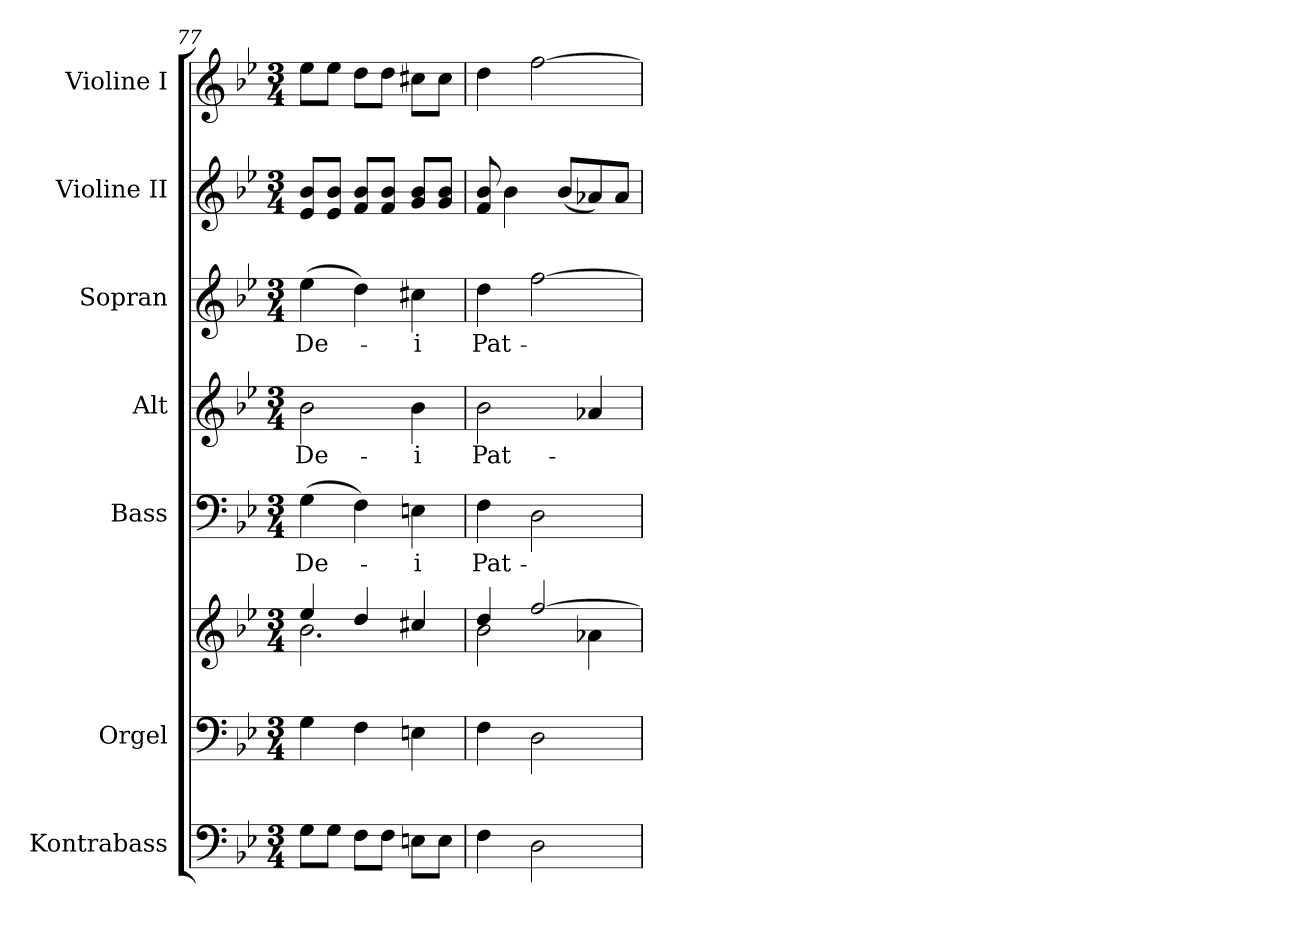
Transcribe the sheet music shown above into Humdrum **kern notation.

**kern	**kern	**kern	**kern	**text	**kern	**text	**kern	**text	**kern	**kern
*part7	*part6	*part6	*part5	*part5	*part4	*part4	*part3	*part3	*part2	*part1
*staff8	*staff7	*staff6	*staff5	*staff5	*staff4	*staff4	*staff3	*staff3	*staff2	*staff1
*I"Kontrabass	*I"Orgel	*	*I"Bass	*	*I"Alt	*	*I"Sopran	*	*I"Violine II	*I"Violine I
*I'Kb.	*I'Org.	*	*I'B	*	*I'A	*	*I'S	*	*I'Vl. II	*I'Vl. I
*clefF4	*clefF4	*clefG2	*clefF4	*	*clefG2	*	*clefG2	*	*clefG2	*clefG2
*ITrd7c12	*	*	*	*	*	*	*	*	*	*
*k[b-e-]	*k[b-e-]	*k[b-e-]	*k[b-e-]	*	*k[b-e-]	*	*k[b-e-]	*	*k[b-e-]	*k[b-e-]
*B-:	*B-:	*B-:	*B-:	*	*B-:	*	*B-:	*	*B-:	*B-:
*M3/4	*M3/4	*M3/4	*M3/4	*	*M3/4	*	*M3/4	*	*M3/4	*M3/4
=77	=77	=77	=77	=77	=77	=77	=77	=77	=77	=77
*	*	*^	*	*	*	*	*	*	*	*
!	!	!	!	!	!LO:LY:b	!	!LO:LY:b	!	!LO:LY:b	!	!
8GG\L	4G\	4ee-/	2.b-\	(>4G\	De-	2b-\	De-	(>4ee-\	De-	8e-/ 8b-/L	8ee-\L
8GG\J	.	.	.	.	.	.	.	.	.	8e-/ 8b-/J	8ee-\J
8FF\L	4F\	4dd/	.	4F\)	.	.	.	4dd\)	.	8f/ 8b-/L	8dd\L
8FF\J	.	.	.	.	.	.	.	.	.	8f/ 8b-/J	8dd\J
!	!	!	!	!	!LO:LY:b	!	!LO:LY:b	!	!LO:LY:b	!	!
8EEn\L	4En\	4cc#X/	.	4En\	-i	4b-\	-i	4cc#X\	-i	8g/ 8b-/L	8cc#X\L
8EE\J	.	.	.	.	.	.	.	.	.	8g/ 8b-/J	8cc#\J
=78	=78	=78	=78	=78	=78	=78	=78	=78	=78	=78	=78
!	!	!	!	!	!LO:LY:b	!	!LO:LY:b	!	!LO:LY:b	!	!
4FF\	4F\	4dd/	2b-\	4F\	Pat-	2b-\	Pat-	4dd\	Pat-	8f/ 8b-/	4dd\
.	.	.	.	.	.	.	.	.	.	4b-\	.
2DD\	2D\	[>2ff/	.	2D\	.	.	.	[2ff\	.	.	[2ff\
.	.	.	.	.	.	.	.	.	.	(<8b-/L	.
.	.	.	4a-X\	.	.	4a-X/	.	.	.	8a-X/)	.
.	.	.	.	.	.	.	.	.	.	8a-/J	.
*	*	*v	*v	*	*	*	*	*	*	*	*
=	=	=	=	=	=	=	=	=	=	=
*-	*-	*-	*-	*-	*-	*-	*-	*-	*-	*-
